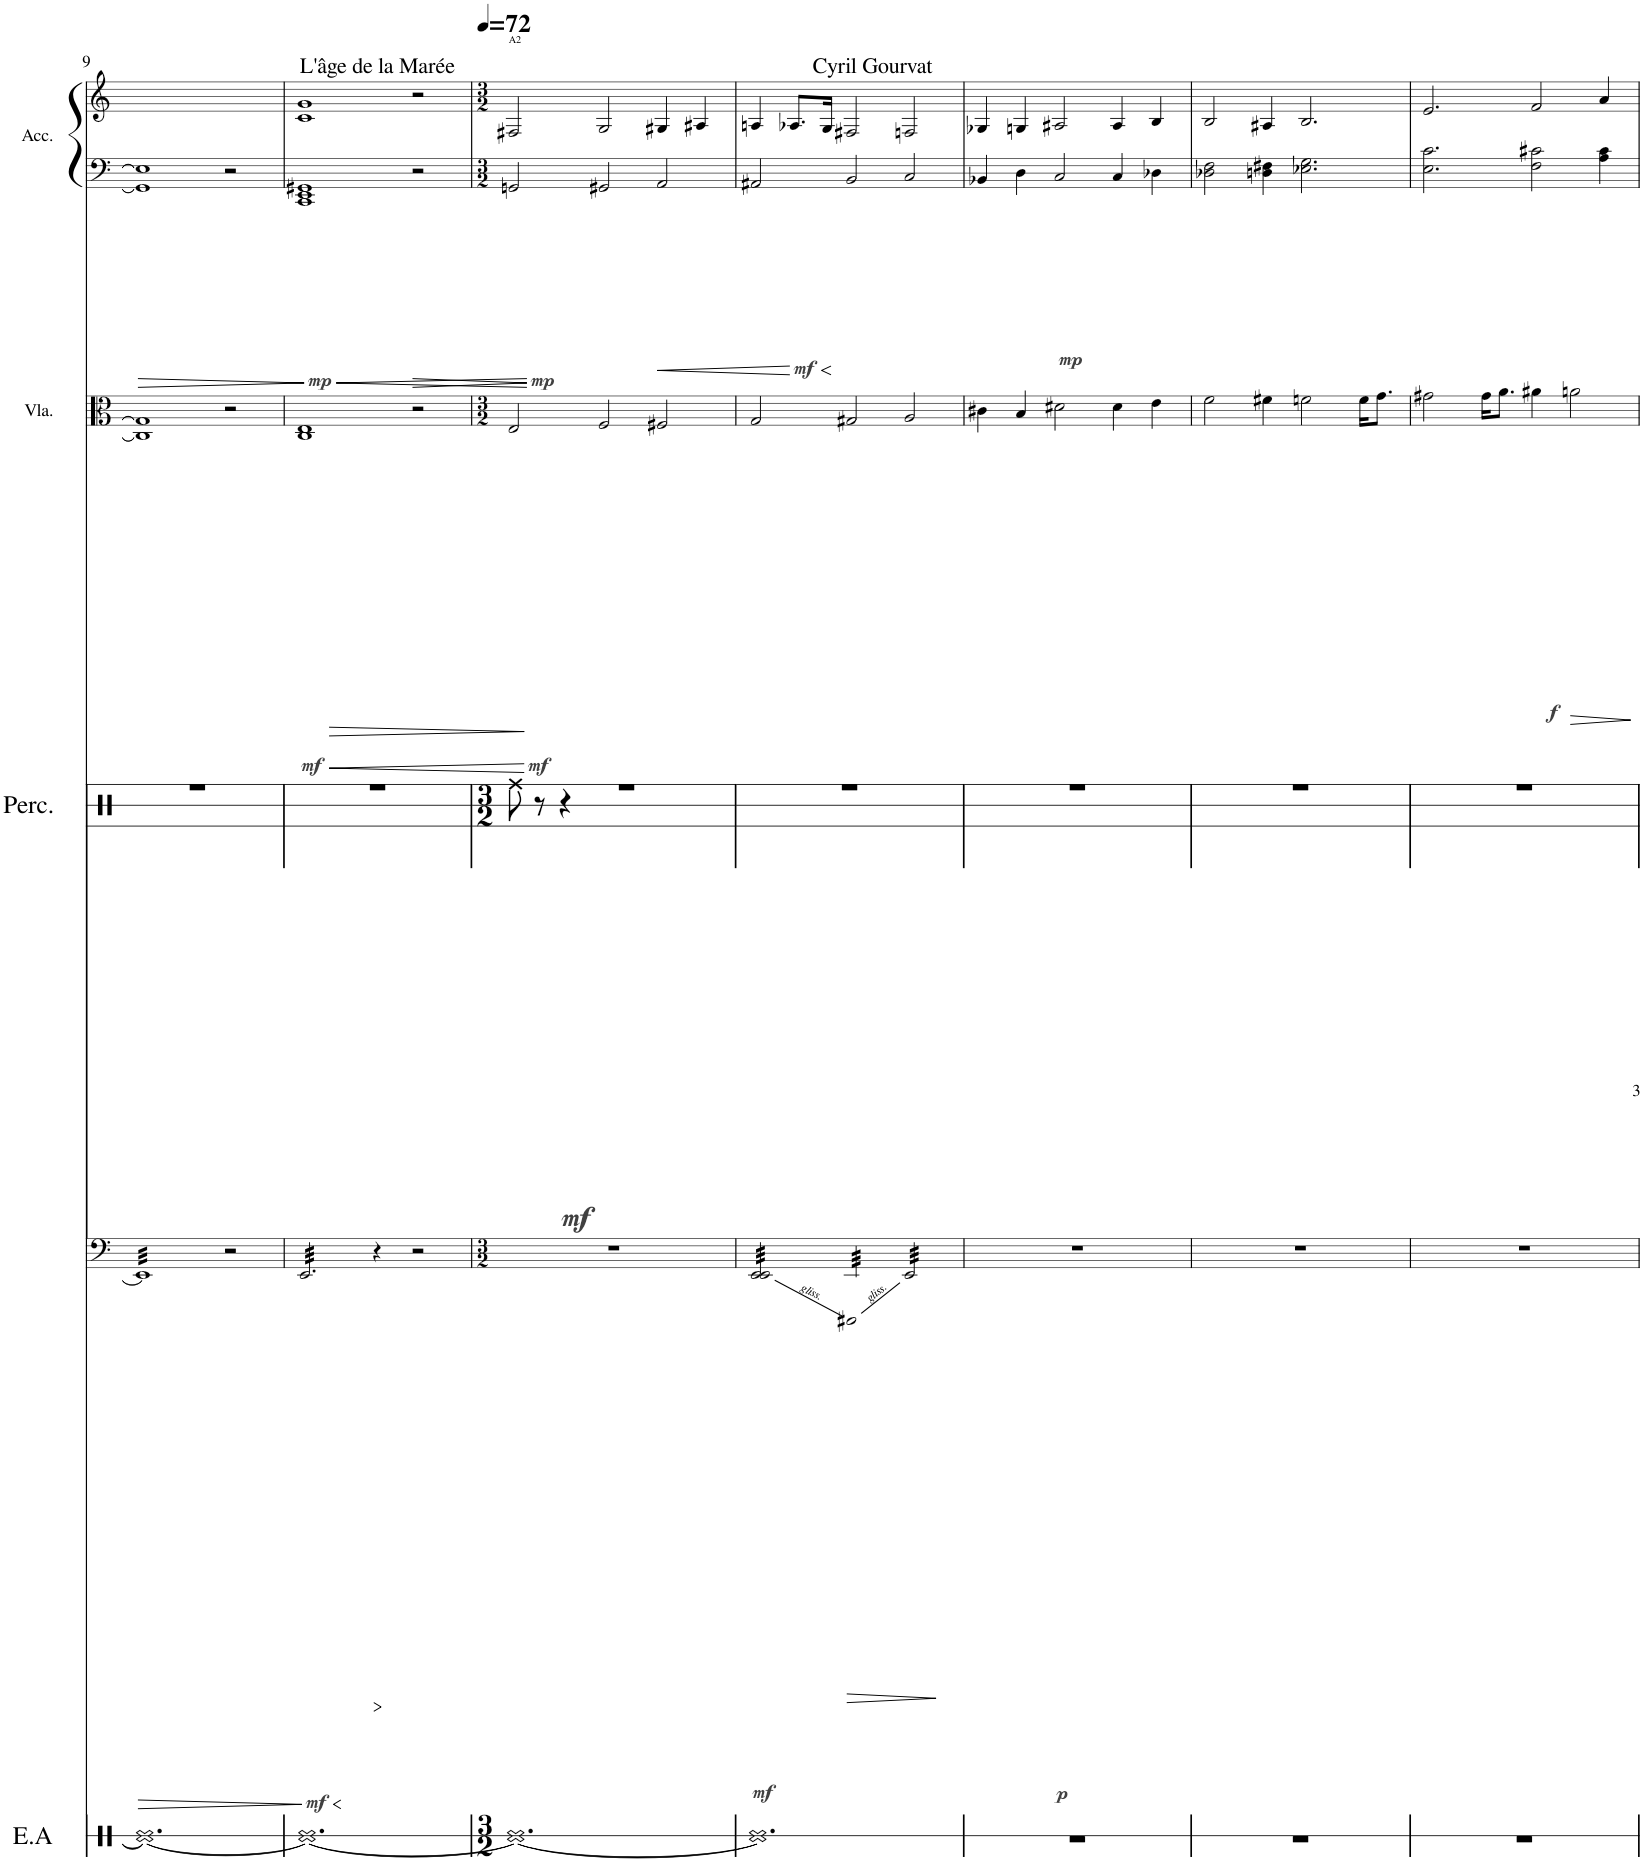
**kern	**kern	**dynam	**kern	**dynam	**kern	**dynam	**kern	**kern	**dynam
*part5	*part4	*part4	*part3	*part3	*part2	*part2	*part1	*part1	*part1
*staff6	*staff5	*staff5	*staff4	*staff4	*staff3	*staff3	*staff2	*staff1	*staff1/2
*I"EA	*I"Timpani	*	*I"Drumset	*	*I"Viola	*	*I"Accordion	*	*
*I'E.A	*	*	*	*	*I'Vla.	*	*I'Acc.	*	*
!!LO:PB:g=z
*clefX	*clefF4	*	*clefX	*	*clefC3	*	*clefF4	*clefG2	*
*k[]	*k[]	*	*k[]	*	*k[]	*	*k[]	*k[]	*
*M6/4	*	*	*	*	*M6/4	*	*M6/4	*	*
=9	=9	=9	=9	=9	=9	=9	=9	=9	=9
!	!	!LO:HP:b	!	!	!	!	!	!	!
*	*tremolo	*	*	*	*	*	*	*	*
1.Re_	32EE]LLL	>	1r	.	1C] 1G#]	.	1GG#] 1E]	1.ryy	.
.	32EE	.	.	.	.	.	.	.	.
.	32EE	.	.	.	.	.	.	.	.
.	32EE	.	.	.	.	.	.	.	.
.	32EE	.	.	.	.	.	.	.	.
.	32EE	.	.	.	.	.	.	.	.
.	32EE	.	.	.	.	.	.	.	.
.	32EE	.	.	.	.	.	.	.	.
.	32EE	.	.	.	.	.	.	.	.
.	32EE	.	.	.	.	.	.	.	.
.	32EE	.	.	.	.	.	.	.	.
.	32EE	.	.	.	.	.	.	.	.
.	32EE	.	.	.	.	.	.	.	.
.	32EE	.	.	.	.	.	.	.	.
.	32EE	.	.	.	.	.	.	.	.
.	32EE	.	.	.	.	.	.	.	.
.	32EE	.	.	.	.	.	.	.	.
.	32EE	.	.	.	.	.	.	.	.
.	32EE	.	.	.	.	.	.	.	.
.	32EE	.	.	.	.	.	.	.	.
.	32EE	.	.	.	.	.	.	.	.
.	32EE	.	.	.	.	.	.	.	.
.	32EE	.	.	.	.	.	.	.	.
.	32EE	.	.	.	.	.	.	.	.
.	32EE	.	.	.	.	.	.	.	.
.	32EE	.	.	.	.	.	.	.	.
.	32EE	.	.	.	.	.	.	.	.
.	32EE	.	.	.	.	.	.	.	.
.	32EE	.	.	.	.	.	.	.	.
.	32EE	.	.	.	.	.	.	.	.
.	32EE	.	.	.	.	.	.	.	.
.	32EEJJJ	.	.	.	.	.	.	.	.
.	2r	.	2ryy	.	2r	.	2r	.	.
.	.	]	.	.	.	.	.	.	.
=10	=10	=10	=10	=10	=10	=10	=10	=10	=10
!	!	!	!	!	!	!	!	!LO:TX:a:t=L'âge de la Marée                                                                 Cyril Gourvat	!
!	!	!LO:HP:b	!	!	!	!LO:HP:b	!	!	!
!	!	!LO:DY:n=1:b	!	!	!	!LO:DY:n=1:b	!	!	!LO:DY:b=2
1.Re_	32EE/LLL	< mf	1r	.	1C 1E	< mf	1CC 1EE 1GG#X	1c 1g	mp
.	32EE/	.	.	.	.	.	.	.	.
.	32EE/	.	.	.	.	.	.	.	.
.	32EE/	.	.	.	.	.	.	.	.
.	32EE/	.	.	.	.	.	.	.	.
.	32EE/	.	.	.	.	.	.	.	.
.	32EE/	.	.	.	.	.	.	.	.
.	32EE/	.	.	.	.	.	.	.	.
.	32EE/	.	.	.	.	.	.	.	.
.	32EE/	.	.	.	.	.	.	.	.
.	32EE/	.	.	.	.	.	.	.	.
.	32EE/	.	.	.	.	.	.	.	.
.	32EE/	.	.	.	.	.	.	.	.
.	32EE/	.	.	.	.	.	.	.	.
.	32EE/	.	.	.	.	.	.	.	.
.	32EE/	.	.	.	.	.	.	.	.
.	32EE/	.	.	.	.	.	.	.	.
.	32EE/	.	.	.	.	.	.	.	.
.	32EE/	.	.	.	.	.	.	.	.
.	32EE/	.	.	.	.	.	.	.	.
.	32EE/	.	.	.	.	.	.	.	.
.	32EE/	.	.	.	.	.	.	.	.
.	32EE/	.	.	.	.	.	.	.	.
.	32EE/JJJ	.	.	.	.	.	.	.	.
!	!	!LO:HP:b	!	!	!	!	!	!	!
.	4r	>	.	.	.	.	.	.	.
!	!	!	!	!	!	!LO:HP:b	!	!	!
.	2r	.	2ryy	.	2r	>	2r	2r	.
.	.	[ ]	.	.	.	[ ]	.	.	.
=11	=11	=11	=11	=11	=11	=11	=11	=11	=11
*M3/2	*M3/2	*	*M3/2	*	*M3/2	*	*M3/2	*M3/2	*
*	*	*	*	*	*	*	*	*MM72	*
!	!	!	!	!	!	!	!	!LO:TX:a:t=A2	!
!	!	!	!	!LO:DY:b	!	!LO:DY:b	!	!	!LO:DY:b=2
1.Re_	1.r	.	8Rdd\	mf	2E/	mf	2GGn/	2F#X/	mp
.	.	.	8r	.	.	.	.	.	.
.	.	.	4r	.	.	.	.	.	.
.	.	.	1r	.	2F/	.	2GG#X/	2G/	.
.	.	.	.	.	2F#X/	.	2AA/	4G#X/	.
.	.	.	.	.	.	.	.	4A#X/	.
=12	=12	=12	=12	=12	=12	=12	=12	=12	=12
!	!	!LO:DY:b	!	!	!	!	!	!	!LO:DY:b=2
1.Re]	32EE/ 32EE/LLL	mf	1.r	.	2G/	.	2AA#X/	4An/	mf
.	32EE/ 32EE/	.	.	.	.	.	.	.	.
.	32EE/ 32EE/	.	.	.	.	.	.	.	.
.	32EE/ 32EE/	.	.	.	.	.	.	.	.
.	32EE/ 32EE/	.	.	.	.	.	.	.	.
.	32EE/ 32EE/	.	.	.	.	.	.	.	.
.	32EE/ 32EE/	.	.	.	.	.	.	.	.
.	32EE/ 32EE/	.	.	.	.	.	.	.	.
.	32EE/ 32EE/	.	.	.	.	.	.	8.A-X/L	.
.	32EE/ 32EE/	.	.	.	.	.	.	.	.
.	32EE/ 32EE/	.	.	.	.	.	.	.	.
.	32EE/ 32EE/	.	.	.	.	.	.	.	.
.	32EE/ 32EE/	.	.	.	.	.	.	.	.
.	32EE/ 32EE/	.	.	.	.	.	.	.	.
.	32EE/ 32EE/	.	.	.	.	.	.	16G/Jk	.
.	32EE/ 32EE/JJJ	.	.	.	.	.	.	.	.
!	!	!LO:HP:b	!	!	!	!	!	!	!
.	32DD#X/LLL	>	.	.	2G#X/	.	2BB/	2F#X/	.
.	32DD#X/	.	.	.	.	.	.	.	.
.	32DD#X/	.	.	.	.	.	.	.	.
.	32DD#X/	.	.	.	.	.	.	.	.
.	32DD#X/	.	.	.	.	.	.	.	.
.	32DD#X/	.	.	.	.	.	.	.	.
.	32DD#X/	.	.	.	.	.	.	.	.
.	32DD#X/	.	.	.	.	.	.	.	.
.	32DD#X/	.	.	.	.	.	.	.	.
.	32DD#X/	.	.	.	.	.	.	.	.
.	32DD#X/	.	.	.	.	.	.	.	.
.	32DD#X/	.	.	.	.	.	.	.	.
.	32DD#X/	.	.	.	.	.	.	.	.
.	32DD#X/	.	.	.	.	.	.	.	.
.	32DD#X/	.	.	.	.	.	.	.	.
.	32DD#X/JJJ	.	.	.	.	.	.	.	.
!	!	!LO:DY:b	!	!	!	!	!	!	!LO:DY:b=2
.	32EE/LLL	p	.	.	2A/	.	2C/	2Fn/	mp
.	32EE/	.	.	.	.	.	.	.	.
.	32EE/	.	.	.	.	.	.	.	.
.	32EE/	.	.	.	.	.	.	.	.
.	32EE/	.	.	.	.	.	.	.	.
.	32EE/	.	.	.	.	.	.	.	.
.	32EE/	.	.	.	.	.	.	.	.
.	32EE/	.	.	.	.	.	.	.	.
.	32EE/	.	.	.	.	.	.	.	.
.	32EE/	.	.	.	.	.	.	.	.
.	32EE/	.	.	.	.	.	.	.	.
.	32EE/	.	.	.	.	.	.	.	.
.	32EE/	.	.	.	.	.	.	.	.
.	32EE/	.	.	.	.	.	.	.	.
.	32EE/	.	.	.	.	.	.	.	.
.	32EE/JJJ	.	.	.	.	.	.	.	.
*	*Xtremolo	*	*	*	*	*	*	*	*
.	.	]	.	.	.	.	.	.	.
=13	=13	=13	=13	=13	=13	=13	=13	=13	=13
1.r	1.r	.	1.r	.	4c#X\	.	4BB-X/	4G-X/	.
.	.	.	.	.	4B/	.	4D\	4Gn/	.
.	.	.	.	.	2d#X\	.	2C/	2A#X/	.
.	.	.	.	.	4d#\	.	4C/	4A#/	.
.	.	.	.	.	4e\	.	4D-X\	4B/	.
=14	=14	=14	=14	=14	=14	=14	=14	=14	=14
1.r	1.r	.	1.r	.	2f\	.	2D-X\ 2F\	2B/	.
.	.	.	.	.	4f#X\	.	4Dn\ 4F#X\	4A#X/	.
.	.	.	.	.	2fn\	.	2.E-X\ 2.G\	2.B/	.
.	.	.	.	.	16f\KL	.	.	.	.
!	!	!	!	!	!	!LO:DY:b	!	!	!
.	.	.	.	.	8.g\J	f	.	.	.
=15	=15	=15	=15	=15	=15	=15	=15	=15	=15
1.r	1.r	.	1.r	.	2g#X\	.	2.E\ 2.c\	2.e/	.
.	.	.	.	.	16g#\KL	.	.	.	.
.	.	.	.	.	8.a\J	.	.	.	.
.	.	.	.	.	4a#X\	.	2F\ 2c#X\	2f/	.
!	!	!	!	!	!	!LO:HP:b	!	!	!
.	.	.	.	.	2an\	>	.	.	.
.	.	.	.	.	.	.	4A\ 4c#\	4a/	.
.	.	.	.	.	.	]	.	.	.
=	=	=	=	=	=	=	=	=	=
*-	*-	*-	*-	*-	*-	*-	*-	*-	*-
